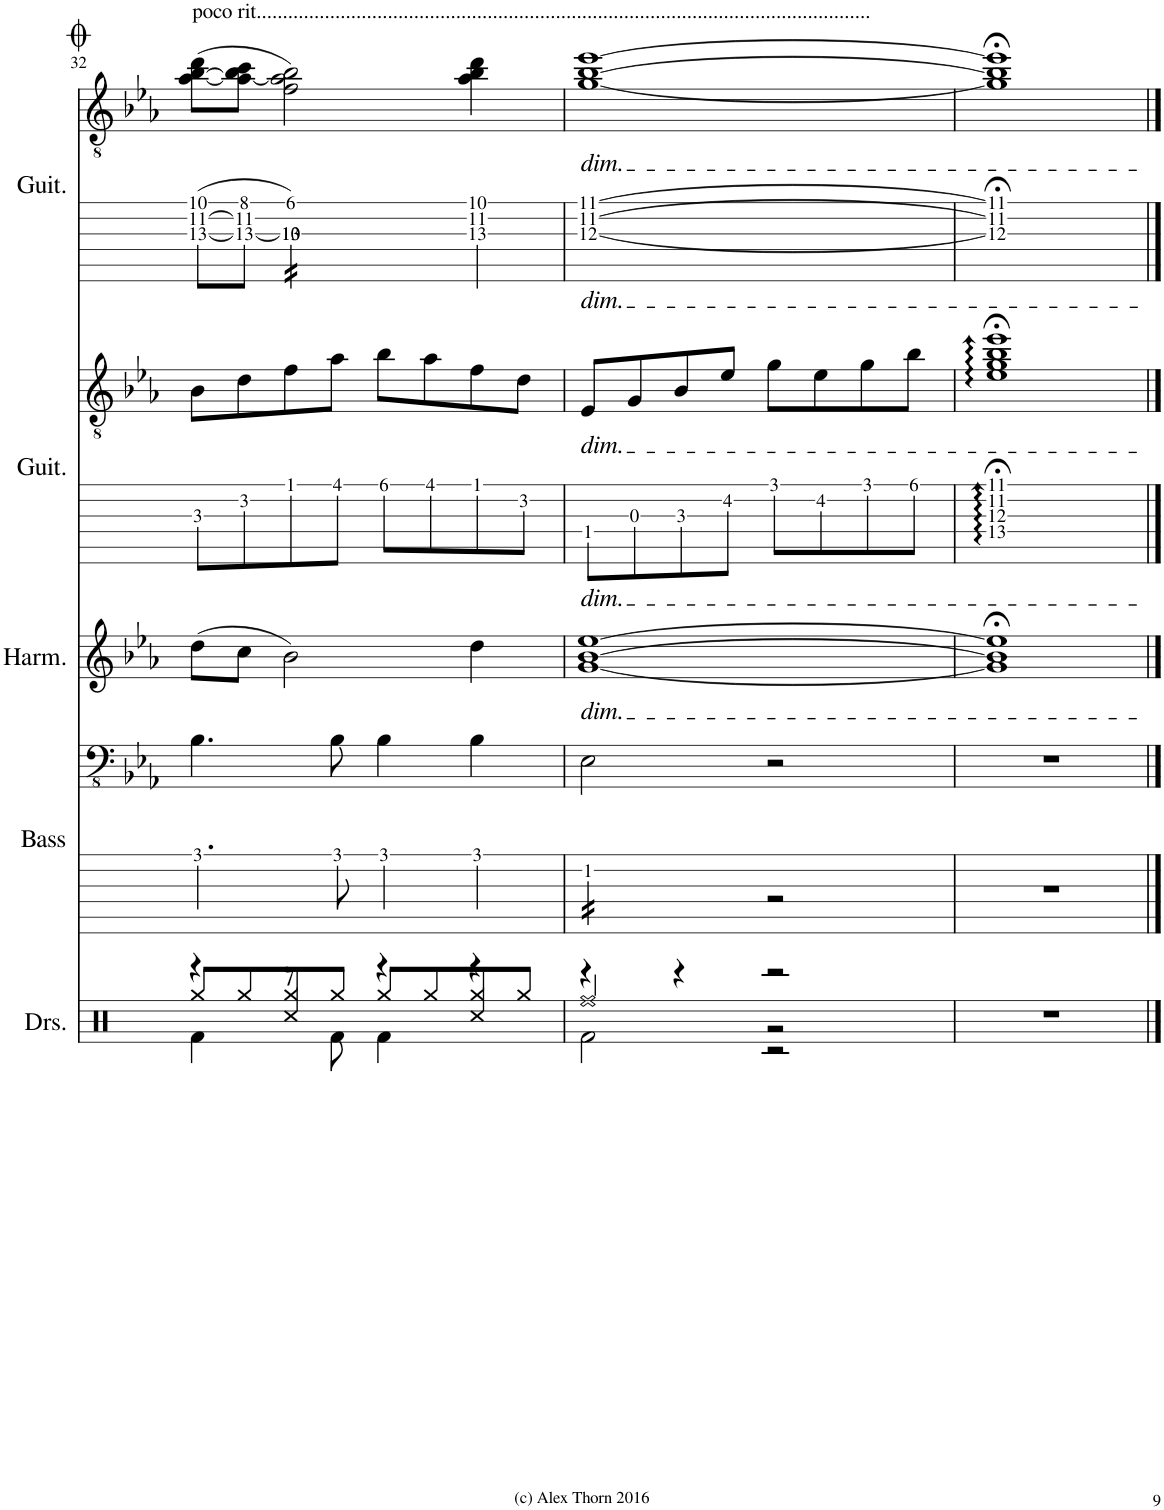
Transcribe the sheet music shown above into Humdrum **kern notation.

**kern	**kern	**kern	**kern	**kern	**kern	**kern	**kern
*part5	*part4	*part4	*part3	*part2	*part2	*part1	*part1
*staff8	*staff7	*staff6	*staff5	*staff4	*staff3	*staff2	*staff1
*I"Drumset	*I"Acoustic Bass	*	*I"Harmonica	*I"Acoustic Guitar	*	*I"12-string Guitar	*
*I'Drs.	*I'Bass	*	*I'Harm.	*I'Guit.	*	*I'Guit.	*
!!LO:PB:g=z
*clefX	*	*clefFv4	*clefG2	*	*clefGv2	*	*clefGv2
*k[]	*k[b-e-a-]	*k[b-e-a-]	*k[b-e-a-]	*k[b-e-a-]	*k[b-e-a-]	*k[b-e-a-]	*k[b-e-a-]
*M4/4	*M4/4	*M4/4	*M4/4	*M4/4	*M4/4	*M4/4	*M4/4
=32	=32	=32	=32	=32	=32	=32	=32
*^	*	*	*	*	*	*	*
*	*^	*	*	*	*	*	*	*
!	!	!	!	!	!	!	!	!	!LO:TX:a:t=poco rit.....................................................................................................................
4r	4Rf\	8Rgg/L	4.BB-\	4.BB-\	(8dd\L	8B-\L	8B-\L	[8a-\ [8b-\ 8dd\L	([8a-\ [8b-\ 8dd\L
.	.	8Rgg/	.	.	8cc\J	8d\	8d\	8a-\_ 8b-\] 8cc\J	8a-\_ 8b-\] 8cc\J
4Rcc/	8r	8Rgg/	.	.	2b-\)	8f\	8f\	2f\ 2a-\] 2b-\	2f\ 2a-\] 2b-\)
.	8Rf\	8Rgg/J	8BB-\	8BB-\	.	8a-\J	8a-\J	.	.
4r	4Rf\	8Rgg/L	4BB-\	4BB-\	.	8b-\L	8b-\L	.	.
.	.	8Rgg/	.	.	.	8a-\	8a-\	.	.
4Rcc/	4r	8Rgg/	4BB-\	4BB-\	4dd\	8f\	8f\	4a-\ 4b-\ 4dd\	4a-\ 4b-\ 4dd\
.	.	8Rgg/J	.	.	.	8d\J	8d\J	.	.
=33	=33	=33	=33	=33	=33	=33	=33	=33	=33
!	!	!	!	!	!	!	!	!	!LO:TX:b:i:t=dim.
!	!	!	!	!	!	!	!	!LO:TX:b:i:t=dim.	!
!	!	!	!	!	!	!	!LO:TX:b:i:t=dim.	!	!
!	!	!	!	!	!	!LO:TX:b:i:t=dim.	!	!	!
!	!	!	!	!	!LO:TX:b:i:t=dim.	!	!	!	!
4r	2Rf\	2Rff/	2EE-\	2EE-\	[1g [1b- [1ee-	8E-\L	8E-/L	[1g [1b- [1ee-	[1g [1b- [1ee-
.	.	.	.	.	.	8G\	8G/	.	.
4r	.	.	.	.	.	8B-\	8B-/	.	.
.	.	.	.	.	.	8e-\J	8e-/J	.	.
2r	2r	2r	2r	2r	.	8g\L	8g\L	.	.
.	.	.	.	.	.	8e-\	8e-\	.	.
.	.	.	.	.	.	8g\	8g\	.	.
.	.	.	.	.	.	8b-\J	8b-\J	.	.
*v	*v	*v	*	*	*	*	*	*	*
=34	=34	=34	=34	=34	=34	=34	=34
1r	1r	1r	1g];< 1b-];< 1ee-];<	1e-;< 1g;< 1b-;< 1ee-;<	1e-;< 1g;< 1b-;< 1ee-;<	1g];< 1b-];< 1ee-];<	1g];< 1b-];< 1ee-];<
==	==	==	==	==	==	==	==
*-	*-	*-	*-	*-	*-	*-	*-
